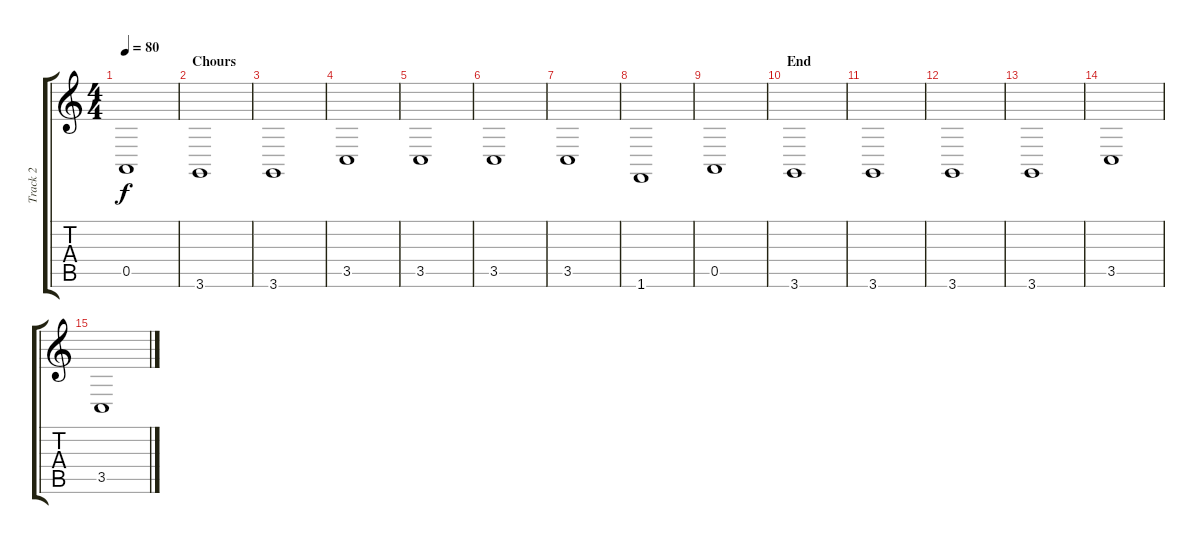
\track ("Track 2" "Track 2") {instrument synthstrings1}
\staff {score tabs}
\tuning (E4 B3 G3 D3 A2 E2) {hide}
\ts (4 4)
\tempo 80
\clef g2
\ks c
0.5.1{dy f} |
\section ("" "Chours")
3.6.1 |
3.6.1 |
3.5.1 |
3.5.1 |
3.5.1 |
3.5.1 |
1.6.1 |
0.5.1 |
\section ("" "End")
3.6.1 |
3.6.1 |
3.6.1 |
3.6.1 |
3.5.1 |
3.5.1
